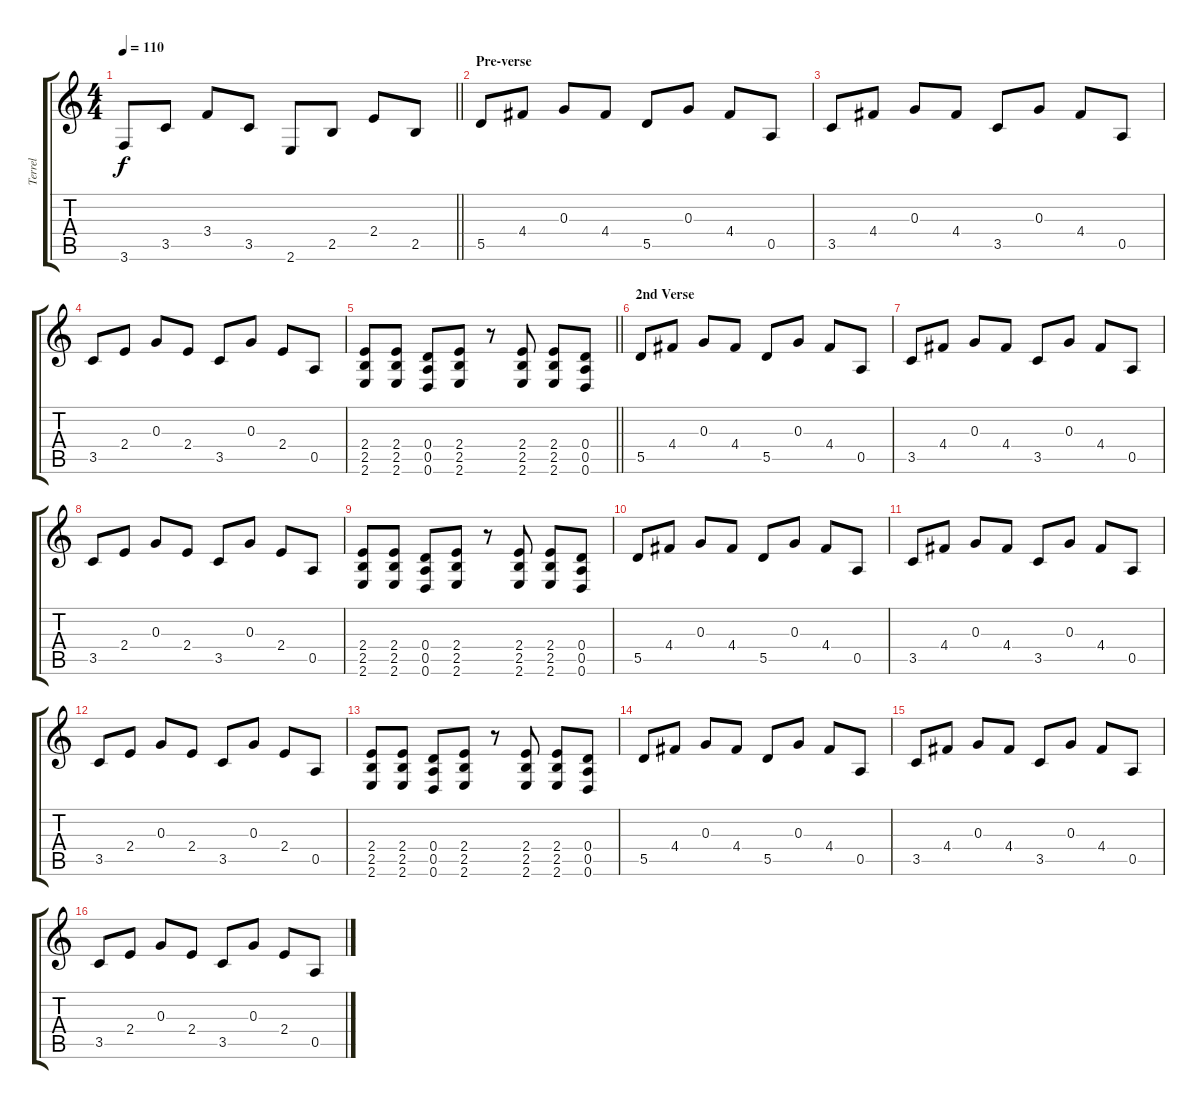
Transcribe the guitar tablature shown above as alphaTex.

\track ("Terrel" "Terrel") {instrument distortionguitar}
\staff {score tabs}
\tuning (E4 B3 G3 D3 A2 D2) {hide}
\ts (4 4)
\tempo 110
\clef g2
\barLineRight lightlight
\ks c
3.6.8{dy f} 3.5.8 3.4.8 3.5.8 2.6.8 2.5.8 2.4.8 2.5.8 |
\section ("" "Pre-verse ")
5.5.8 4.4.8 0.3.8 4.4.8 5.5.8 0.3.8 4.4.8 0.5.8 |
3.5.8 4.4.8 0.3.8 4.4.8 3.5.8 0.3.8 4.4.8 0.5.8 |
3.5.8 2.4.8 0.3.8 2.4.8 3.5.8 0.3.8 2.4.8 0.5.8 |
\barLineRight lightlight
(2.4 2.5 2.6).8 (2.4 2.5 2.6).8 (0.4 0.5 0.6).8 (2.4 2.5 2.6).8 r.8 (2.4 2.5 2.6).8 (2.4 2.5 2.6).8 (0.4 0.5 0.6).8 |
\section ("" "2nd Verse")
5.5.8 4.4.8 0.3.8 4.4.8 5.5.8 0.3.8 4.4.8 0.5.8 |
3.5.8 4.4.8 0.3.8 4.4.8 3.5.8 0.3.8 4.4.8 0.5.8 |
3.5.8 2.4.8 0.3.8 2.4.8 3.5.8 0.3.8 2.4.8 0.5.8 |
(2.4 2.5 2.6).8 (2.4 2.5 2.6).8 (0.4 0.5 0.6).8 (2.4 2.5 2.6).8 r.8 (2.4 2.5 2.6).8 (2.4 2.5 2.6).8 (0.4 0.5 0.6).8 |
5.5.8 4.4.8 0.3.8 4.4.8 5.5.8 0.3.8 4.4.8 0.5.8 |
3.5.8 4.4.8 0.3.8 4.4.8 3.5.8 0.3.8 4.4.8 0.5.8 |
3.5.8 2.4.8 0.3.8 2.4.8 3.5.8 0.3.8 2.4.8 0.5.8 |
(2.4 2.5 2.6).8 (2.4 2.5 2.6).8 (0.4 0.5 0.6).8 (2.4 2.5 2.6).8 r.8 (2.4 2.5 2.6).8 (2.4 2.5 2.6).8 (0.4 0.5 0.6).8 |
5.5.8 4.4.8 0.3.8 4.4.8 5.5.8 0.3.8 4.4.8 0.5.8 |
3.5.8 4.4.8 0.3.8 4.4.8 3.5.8 0.3.8 4.4.8 0.5.8 |
3.5.8 2.4.8 0.3.8 2.4.8 3.5.8 0.3.8 2.4.8 0.5.8
